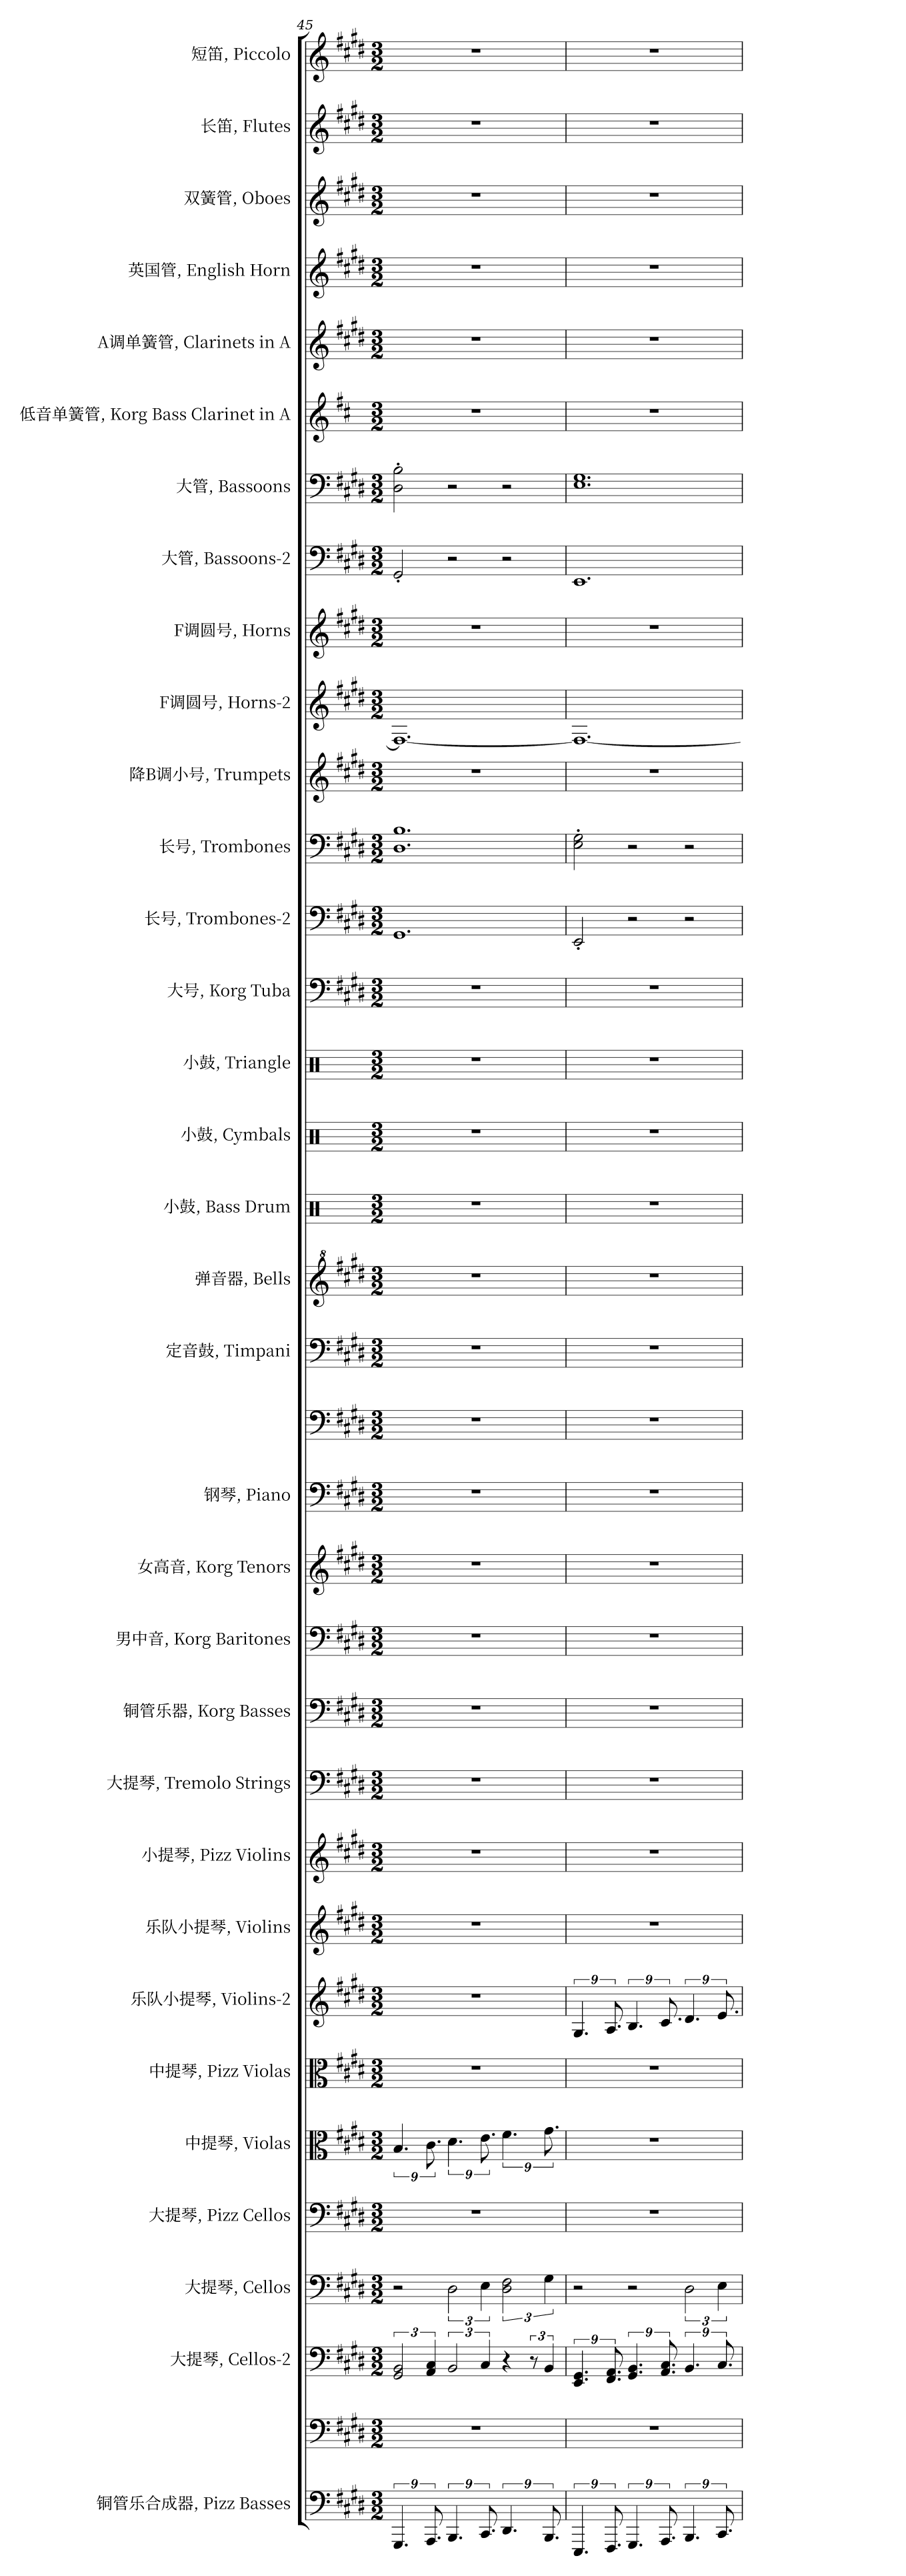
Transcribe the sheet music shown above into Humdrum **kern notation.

**kern	**kern	**kern	**kern	**kern	**kern	**kern	**kern	**kern	**kern	**kern	**kern	**kern	**kern	**kern	**kern	**kern	**kern	**kern	**kern	**kern	**kern	**kern	**kern	**kern	**kern	**kern	**kern	**kern	**kern	**kern	**kern	**kern	**kern	**kern
*part33	*part33	*part32	*part31	*part30	*part29	*part28	*part27	*part26	*part25	*part24	*part23	*part22	*part21	*part20	*part20	*part19	*part18	*part17	*part16	*part15	*part14	*part13	*part12	*part11	*part10	*part9	*part8	*part7	*part6	*part5	*part4	*part3	*part2	*part1
*staff35	*staff34	*staff33	*staff32	*staff31	*staff30	*staff29	*staff28	*staff27	*staff26	*staff25	*staff24	*staff23	*staff22	*staff21	*staff20	*staff19	*staff18	*staff17	*staff16	*staff15	*staff14	*staff13	*staff12	*staff11	*staff10	*staff9	*staff8	*staff7	*staff6	*staff5	*staff4	*staff3	*staff2	*staff1
*I"铜管乐合成器, Pizz Basses	*	*I"大提琴, Cellos-2	*I"大提琴, Cellos	*I"大提琴, Pizz Cellos	*I"中提琴, Violas	*I"中提琴, Pizz Violas	*I"乐队小提琴, Violins-2	*I"乐队小提琴, Violins	*I"小提琴, Pizz Violins	*I"大提琴, Tremolo Strings	*I"铜管乐器, Korg Basses	*I"男中音, Korg Baritones	*I"女高音, Korg Tenors	*I"钢琴, Piano	*	*I"定音鼓, Timpani	*I"弹音器, Bells	*I"小鼓, Bass Drum	*I"小鼓, Cymbals	*I"小鼓, Triangle	*I"大号, Korg Tuba	*I"长号, Trombones-2	*I"长号, Trombones	*I"降B调小号, Trumpets	*I"F调圆号, Horns-2	*I"F调圆号, Horns	*I"大管, Bassoons-2	*I"大管, Bassoons	*I"低音单簧管, Korg Bass Clarinet in A	*I"A调单簧管, Clarinets in A	*I"英国管, English Horn	*I"双簧管, Oboes	*I"长笛, Flutes	*I"短笛, Piccolo
*	*	*	*	*	*I'Vla.	*I'Vla.	*I'Vlns.	*I'Vlns.	*I'Vln.	*	*	*I'Bar.	*	*I'Pno.	*	*I'Timp.	*	*	*	*	*I'Tba.	*I'Tbn.	*I'Tbn.	*I'B♭ Tpt.	*I'F Hn.	*I'F Hn.	*I'Bsn.	*I'Bsn.	*I'B. Cl.	*I'A Cl.	*I'E. Hn.	*I'Ob.	*I'Fl.	*I'Picc.
!!LO:PB:g=z
*clefF4	*clefF4	*clefF4	*clefF4	*clefF4	*clefC3	*clefC3	*clefG2	*clefG2	*clefG2	*clefF4	*clefF4	*clefF4	*clefG2	*clefF4	*clefF4	*clefF4	*clefG^2	*clefX	*clefX	*clefX	*clefF4	*clefF4	*clefF4	*clefG2	*clefG2	*clefG2	*clefF4	*clefF4	*clefG2	*clefG2	*clefG2	*clefG2	*clefG2	*clefG2
*	*	*	*	*	*	*	*	*	*	*	*	*	*	*	*	*	*	*	*	*	*	*	*	*ITrd1c2	*ITrd4c7	*ITrd4c7	*	*	*ITrd8c14	*ITrd2c3	*ITrd4c7	*	*	*ITrd-7c-12
*k[f#c#g#d#]	*k[f#c#g#d#]	*k[f#c#g#d#]	*k[f#c#g#d#]	*k[f#c#g#d#]	*k[f#c#g#d#]	*k[f#c#g#d#]	*k[f#c#g#d#]	*k[f#c#g#d#]	*k[f#c#g#d#]	*k[f#c#g#d#]	*k[f#c#g#d#]	*k[f#c#g#d#]	*k[f#c#g#d#]	*k[f#c#g#d#]	*k[f#c#g#d#]	*k[f#c#g#d#]	*k[f#c#g#d#]	*k[]	*k[]	*k[]	*k[f#c#g#d#]	*k[f#c#g#d#]	*k[f#c#g#d#]	*k[f#c#]	*k[f#c#g#]	*k[f#c#g#]	*k[f#c#g#d#]	*k[f#c#g#d#]	*k[f#c#]	*k[f#c#g#d#a#e#b#]	*k[f#c#g#]	*k[f#c#g#d#]	*k[f#c#g#d#]	*k[f#c#g#d#]
*M3/2	*M3/2	*M3/2	*M3/2	*M3/2	*M3/2	*M3/2	*M3/2	*M3/2	*M3/2	*M3/2	*M3/2	*M3/2	*M3/2	*M3/2	*M3/2	*M3/2	*M3/2	*M3/2	*M3/2	*M3/2	*M3/2	*M3/2	*M3/2	*M3/2	*M3/2	*M3/2	*M3/2	*M3/2	*M3/2	*M3/2	*M3/2	*M3/2	*M3/2	*M3/2
=45	=45	=45	=45	=45	=45	=45	=45	=45	=45	=45	=45	=45	=45	=45	=45	=45	=45	=45	=45	=45	=45	=45	=45	=45	=45	=45	=45	=45	=45	=45	=45	=45	=45	=45
9%2.GGG#/	1.r	3GG#/ 3BB/	2r	1.r	9%2.B/	1.r	1.r	1.r	1.r	1.r	1.r	1.r	1.r	1.r	1.r	1.r	1.r	1.r	1.r	1.r	1.r	1.GG#	1.D# 1.B	1.r	1.BB_	1.r	2GG#'/	2D#\' 2B\'	1.r	1.r	1.r	1.r	1.r	1.r
9.AAA/	.	6AA/ 6C#/	.	.	9.c#\	.	.	.	.	.	.	.	.	.	.	.	.	.	.	.	.	.	.	.	.	.	.	.	.	.	.	.	.	.
9%2.BBB/	.	3BB/	3D#\	.	9%2.d#\	.	.	.	.	.	.	.	.	.	.	.	.	.	.	.	.	.	.	.	.	.	2r	2r	.	.	.	.	.	.
9.CC#/	.	6C#/	6E\	.	9.e\	.	.	.	.	.	.	.	.	.	.	.	.	.	.	.	.	.	.	.	.	.	.	.	.	.	.	.	.	.
9%2.DD#/	.	4r	3D#\ 3F#\	.	9%2.f#\	.	.	.	.	.	.	.	.	.	.	.	.	.	.	.	.	.	.	.	.	.	2r	2r	.	.	.	.	.	.
.	.	12r	.	.	.	.	.	.	.	.	.	.	.	.	.	.	.	.	.	.	.	.	.	.	.	.	.	.	.	.	.	.	.	.
9.BBB/	.	6BB/	6G#\	.	9.g#\	.	.	.	.	.	.	.	.	.	.	.	.	.	.	.	.	.	.	.	.	.	.	.	.	.	.	.	.	.
=46	=46	=46	=46	=46	=46	=46	=46	=46	=46	=46	=46	=46	=46	=46	=46	=46	=46	=46	=46	=46	=46	=46	=46	=46	=46	=46	=46	=46	=46	=46	=46	=46	=46	=46
9%2.EEE/	1.r	9%2.EE/ 9%2.GG#/	2r	1.r	1.r	1.r	9%2.G#/	1.r	1.r	1.r	1.r	1.r	1.r	1.r	1.r	1.r	1.r	1.r	1.r	1.r	1.r	2EE'/	2E\' 2G#\'	1.r	1.BB_	1.r	1.EE	1.E 1.G#	1.r	1.r	1.r	1.r	1.r	1.r
9.FFF#/	.	9.FF#/ 9.AA/	.	.	.	.	9.A/	.	.	.	.	.	.	.	.	.	.	.	.	.	.	.	.	.	.	.	.	.	.	.	.	.	.	.
9%2.GGG#/	.	9%2.GG#/ 9%2.BB/	2r	.	.	.	9%2.B/	.	.	.	.	.	.	.	.	.	.	.	.	.	.	2r	2r	.	.	.	.	.	.	.	.	.	.	.
9.AAA/	.	9.AA/ 9.C#/	.	.	.	.	9.c#/	.	.	.	.	.	.	.	.	.	.	.	.	.	.	.	.	.	.	.	.	.	.	.	.	.	.	.
9%2.BBB/	.	9%2.BB/	3D#\	.	.	.	9%2.d#/	.	.	.	.	.	.	.	.	.	.	.	.	.	.	2r	2r	.	.	.	.	.	.	.	.	.	.	.
9.CC#/	.	9.C#/	6E\	.	.	.	9.e/	.	.	.	.	.	.	.	.	.	.	.	.	.	.	.	.	.	.	.	.	.	.	.	.	.	.	.
=	=	=	=	=	=	=	=	=	=	=	=	=	=	=	=	=	=	=	=	=	=	=	=	=	=	=	=	=	=	=	=	=	=	=
*-	*-	*-	*-	*-	*-	*-	*-	*-	*-	*-	*-	*-	*-	*-	*-	*-	*-	*-	*-	*-	*-	*-	*-	*-	*-	*-	*-	*-	*-	*-	*-	*-	*-	*-
